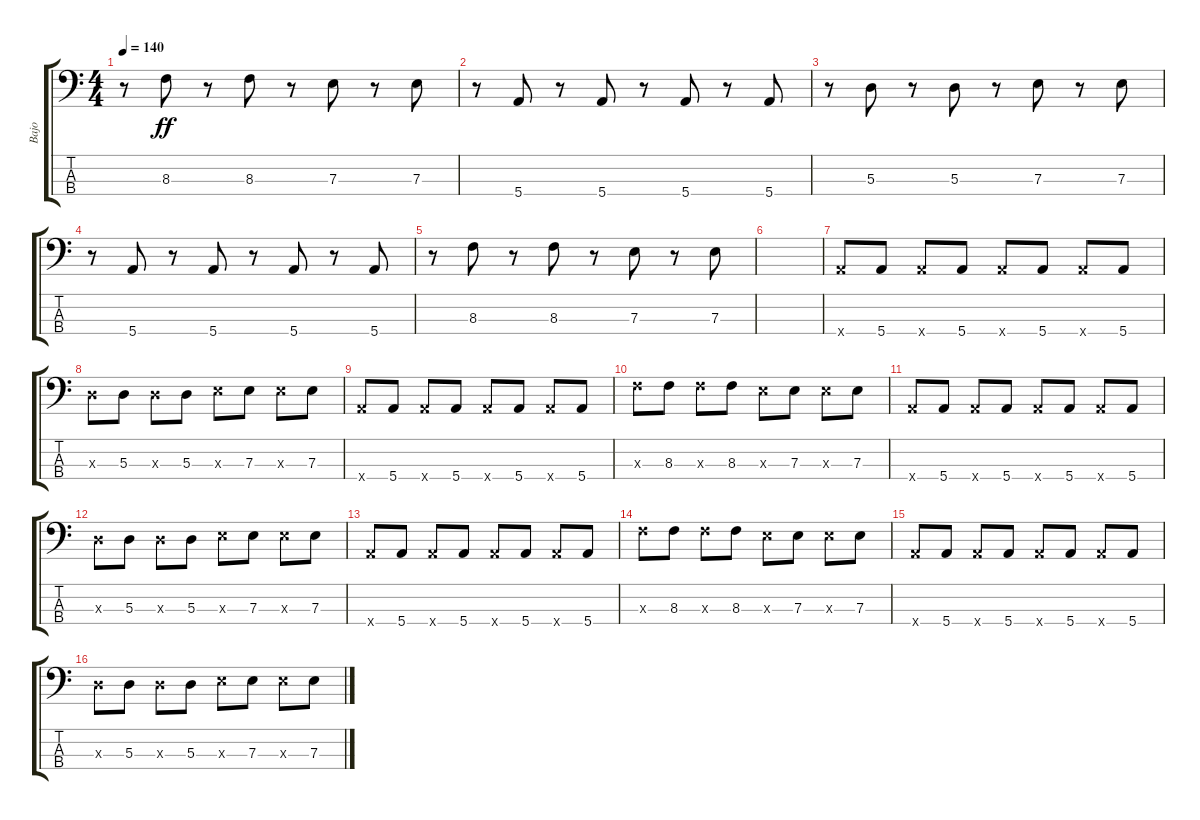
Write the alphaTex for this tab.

\track ("Bajo" "Bajo") {instrument electricbasspick}
\staff {score tabs}
\tuning (G2 D2 A1 E1) {hide}
\ts (4 4)
\tempo 140
\clef f4
\ks c
r.8{dy ff} 8.3.8 r.8 8.3.8 r.8 7.3.8 r.8 7.3.8 |
r.8 5.4.8 r.8 5.4.8 r.8 5.4.8 r.8 5.4.8 |
r.8 5.3.8 r.8 5.3.8 r.8 7.3.8 r.8 7.3.8 |
r.8 5.4.8 r.8 5.4.8 r.8 5.4.8 r.8 5.4.8 |
r.8 8.3.8 r.8 8.3.8 r.8 7.3.8 r.8 7.3.8 |
|
5.4{x}.8 5.4.8 5.4{x}.8 5.4.8 5.4{x}.8 5.4.8 5.4{x}.8 5.4.8 |
5.3{x}.8 5.3.8 5.3{x}.8 5.3.8 7.3{x}.8 7.3.8 7.3{x}.8 7.3.8 |
5.4{x}.8 5.4.8 5.4{x}.8 5.4.8 5.4{x}.8 5.4.8 5.4{x}.8 5.4.8 |
8.3{x}.8 8.3.8 8.3{x}.8 8.3.8 7.3{x}.8 7.3.8 7.3{x}.8 7.3.8 |
5.4{x}.8 5.4.8 5.4{x}.8 5.4.8 5.4{x}.8 5.4.8 5.4{x}.8 5.4.8 |
5.3{x}.8 5.3.8 5.3{x}.8 5.3.8 7.3{x}.8 7.3.8 7.3{x}.8 7.3.8 |
5.4{x}.8 5.4.8 5.4{x}.8 5.4.8 5.4{x}.8 5.4.8 5.4{x}.8 5.4.8 |
8.3{x}.8 8.3.8 8.3{x}.8 8.3.8 7.3{x}.8 7.3.8 7.3{x}.8 7.3.8 |
5.4{x}.8 5.4.8 5.4{x}.8 5.4.8 5.4{x}.8 5.4.8 5.4{x}.8 5.4.8 |
5.3{x}.8 5.3.8 5.3{x}.8 5.3.8 7.3{x}.8 7.3.8 7.3{x}.8 7.3.8
